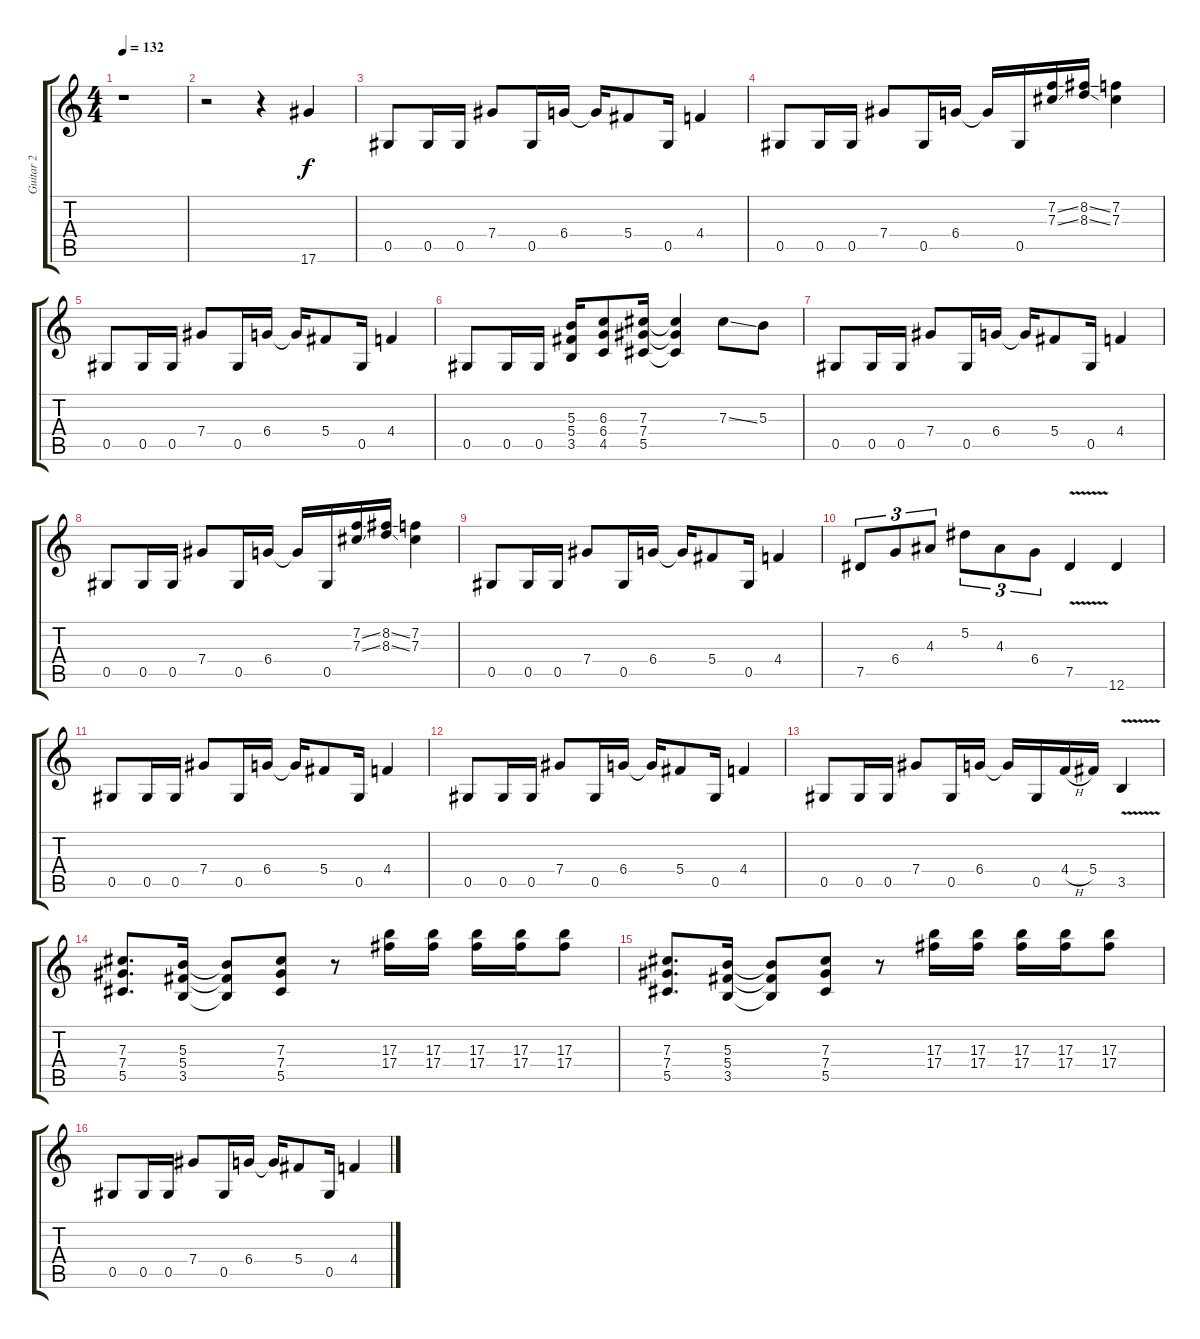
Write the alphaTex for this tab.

\track ("Guitar 2" "Guitar 2") {instrument distortionguitar}
\staff {score tabs}
\tuning (Eb4 Bb3 Gb3 Db3 Ab2 Eb2) {hide}
\ts (4 4)
\tempo 132
\clef g2
\ks c
r.1{dy f instrument distortionguitar} |
r.2 r.4 17.6.4 |
0.5.8 0.5.16 0.5.16 7.4.8 0.5.16 6.4.16 6.4{t}.16 5.4.8 0.5.16 4.4.4 |
0.5.8 0.5.16 0.5.16 7.4.8 0.5.16 6.4.16 6.4{t}.16 0.5.16 (7.2{ss} 7.3{ss}).16 (8.2{ss} 8.3{ss}).16 (7.2 7.3).4 |
0.5.8 0.5.16 0.5.16 7.4.8 0.5.16 6.4.16 6.4{t}.16 5.4.8 0.5.16 4.4.4 |
0.5.8 0.5.16 0.5.16 (5.3 5.4 3.5).16 (6.3 6.4 4.5).8 (7.3 7.4 5.5).16 (7.3{t} 7.4{t} 5.5{t}).4 7.3{ss}.8 5.3.8 |
0.5.8 0.5.16 0.5.16 7.4.8 0.5.16 6.4.16 6.4{t}.16 5.4.8 0.5.16 4.4.4 |
0.5.8 0.5.16 0.5.16 7.4.8 0.5.16 6.4.16 6.4{t}.16 0.5.16 (7.2{ss} 7.3{ss}).16 (8.2{ss} 8.3{ss}).16 (7.2 7.3).4 |
0.5.8 0.5.16 0.5.16 7.4.8 0.5.16 6.4.16 6.4{t}.16 5.4.8 0.5.16 4.4.4 |
7.5.8{tu (3 2)} 6.4.8{tu (3 2)} 4.3.8{tu (3 2)} 5.2.8{tu (3 2)} 4.3.8{tu (3 2)} 6.4.8{tu (3 2)} 7.5{v}.4 12.6.4 |
0.5.8 0.5.16 0.5.16 7.4.8 0.5.16 6.4.16 6.4{t}.16 5.4.8 0.5.16 4.4.4 |
0.5.8 0.5.16 0.5.16 7.4.8 0.5.16 6.4.16 6.4{t}.16 5.4.8 0.5.16 4.4.4 |
0.5.8 0.5.16 0.5.16 7.4.8 0.5.16 6.4.16 6.4{t}.16 0.5.16 4.4{h}.16 5.4.16 3.5{v}.4 |
(7.3 7.4 5.5).8{d} (5.3 5.4 3.5).16 (5.3{t} 5.4{t} 3.5{t}).8 (7.3 7.4 5.5).8 r.8 (17.3 17.4).16 (17.3 17.4).16 (17.3 17.4).16 (17.3 17.4).16 (17.3 17.4).8 |
(7.3 7.4 5.5).8{d} (5.3 5.4 3.5).16 (5.3{t} 5.4{t} 3.5{t}).8 (7.3 7.4 5.5).8 r.8 (17.3 17.4).16 (17.3 17.4).16 (17.3 17.4).16 (17.3 17.4).16 (17.3 17.4).8 |
0.5.8 0.5.16 0.5.16 7.4.8 0.5.16 6.4.16 6.4{t}.16 5.4.8 0.5.16 4.4.4
